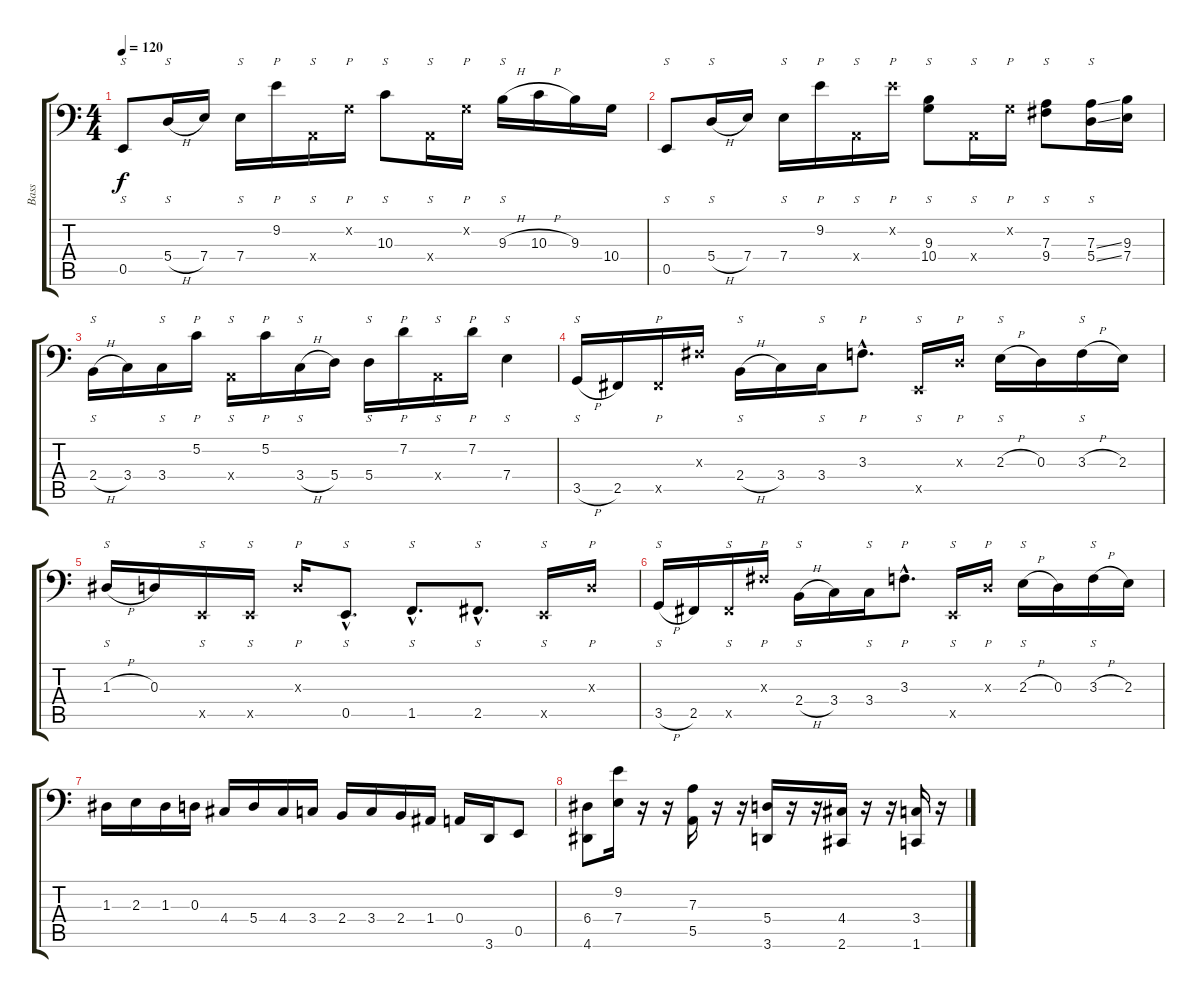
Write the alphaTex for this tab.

\track ("Bass" "Bass") {instrument slapbass1}
\staff {score tabs}
\tuning (C3 G2 D2 A1 E1 B0) {hide}
\ts (4 4)
\tempo 120
\clef f4
\ks c
0.5.8{s dy f} 5.4{h}.16{s} 7.4.16 7.4.16{s} 9.2.16{p} 0.4{x}.16{s} 0.2{x}.16{p} 10.3.8{s} 0.4{x}.16{s} 0.2{x}.16{p} 9.3{h}.16{s} 10.3{h}.16 9.3.16 10.4.16 |
0.5.8{s} 5.4{h}.16{s} 7.4.16 7.4.16{s} 9.2.16{p} 0.4{x}.16{s} 9.2{x}.16{p} (9.3 10.4).8{s} 0.4{x}.16{s} 0.2{x}.16{p} (7.3 9.4).8{s} (7.3{ss} 5.4{ss}).16{s} (9.3 7.4).16 |
2.4{h}.16{s} 3.4.16 3.4.16{s} 5.2.16{p} 0.4{x}.16{s} 5.2.16{p} 3.4{h}.16{s} 5.4.16 5.4.16{s} 7.2.16{p} 0.4{x}.16{s} 7.2.16{p} 7.4.4{s} |
3.5{h}.16{s} 2.5.16 2.5{x}.16{p} 4.3{x}.16 2.4{h}.16{s} 3.4.16 3.4.16{s} 3.3{hac}.8{p d} 0.5{x}.16{s} 0.3{x}.16{p} 2.3{h}.16{s} 0.3.16 3.3{h}.16{s} 2.3.16 |
1.3{h}.16{s} 0.3.16 0.5{x}.16{s} 0.5{x}.16{s} 0.3{x}.16{p} 0.5{hac}.8{s d} 1.5{hac}.8{s d} 2.5{hac}.8{s d} 0.5{x}.16{s} 0.3{x}.16{p} |
3.5{h}.16{s} 2.5.16 2.5{x}.16{s} 4.3{x}.16{p} 2.4{h}.16{s} 3.4.16 3.4.16{s} 3.3{hac}.8{p d} 0.5{x}.16{s} 0.3{x}.16{p} 2.3{h}.16{s} 0.3.16 3.3{h}.16{s} 2.3.16 |
1.3.16 2.3.16 1.3.16 0.3.16 4.4.16 5.4.16 4.4.16 3.4.16 2.4.16 3.4.16 2.4.16 1.4.16 0.4.16 3.6.16 0.5.8 |
(6.4 4.6).8 (9.2 7.4).16 r.16 r.16 (7.3 5.5).16 r.16 r.16 (5.4 3.6).16 r.16 r.16 (4.4 2.6).16 r.16 r.16 (3.4 1.6).16 r.16
